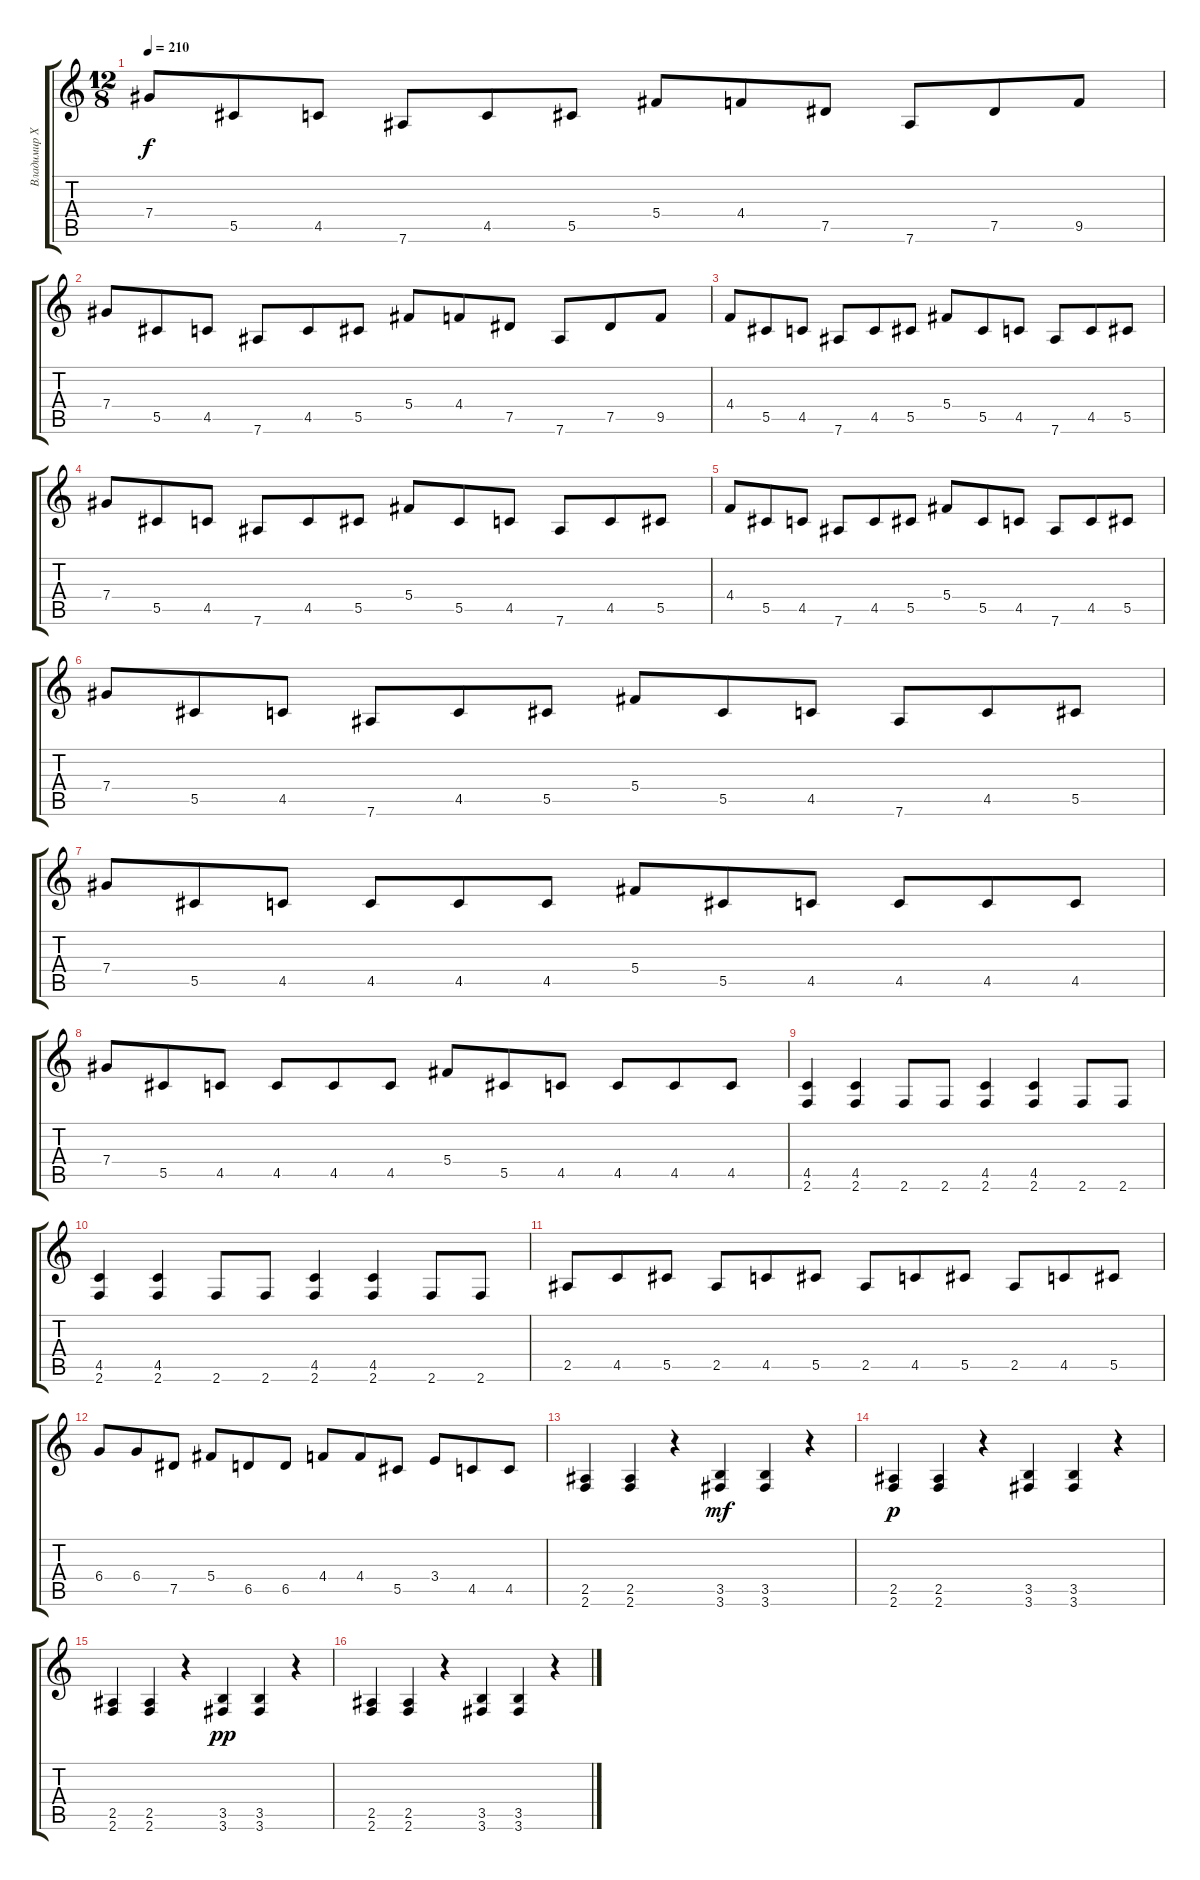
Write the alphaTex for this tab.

\track ("Владимир Холстинин" "Владимир Х") {instrument overdrivenguitar}
\staff {score tabs}
\tuning (Eb4 Bb3 Gb3 Db3 Ab2 Eb2) {hide}
\ts (12 8)
\tempo 210
\clef g2
\ks c
7.4.8{dy f} 5.5.8 4.5.8 7.6.8 4.5.8 5.5.8 5.4.8 4.4.8 7.5.8 7.6.8 7.5.8 9.5.8 |
7.4.8 5.5.8 4.5.8 7.6.8 4.5.8 5.5.8 5.4.8 4.4.8 7.5.8 7.6.8 7.5.8 9.5.8 |
4.4.8 5.5.8 4.5.8 7.6.8 4.5.8 5.5.8 5.4.8 5.5.8 4.5.8 7.6.8 4.5.8 5.5.8 |
7.4.8 5.5.8 4.5.8 7.6.8 4.5.8 5.5.8 5.4.8 5.5.8 4.5.8 7.6.8 4.5.8 5.5.8 |
4.4.8 5.5.8 4.5.8 7.6.8 4.5.8 5.5.8 5.4.8 5.5.8 4.5.8 7.6.8 4.5.8 5.5.8 |
7.4.8 5.5.8 4.5.8 7.6.8 4.5.8 5.5.8 5.4.8 5.5.8 4.5.8 7.6.8 4.5.8 5.5.8 |
7.4.8 5.5.8 4.5.8 4.5.8 4.5.8 4.5.8 5.4.8 5.5.8 4.5.8 4.5.8 4.5.8 4.5.8 |
7.4.8 5.5.8 4.5.8 4.5.8 4.5.8 4.5.8 5.4.8 5.5.8 4.5.8 4.5.8 4.5.8 4.5.8 |
(4.5 2.6).4 (4.5 2.6).4 2.6.8 2.6.8 (4.5 2.6).4 (4.5 2.6).4 2.6.8 2.6.8 |
(4.5 2.6).4 (4.5 2.6).4 2.6.8 2.6.8 (4.5 2.6).4 (4.5 2.6).4 2.6.8 2.6.8 |
2.5.8 4.5.8 5.5.8 2.5.8 4.5.8 5.5.8 2.5.8 4.5.8 5.5.8 2.5.8 4.5.8 5.5.8 |
6.4.8 6.4.8 7.5.8 5.4.8 6.5.8 6.5.8 4.4.8 4.4.8 5.5.8 3.4.8 4.5.8 4.5.8 |
(2.5 2.6).4 (2.5 2.6).4 r.4 (3.5 3.6).4{dy mf} (3.5 3.6).4 r.4 |
(2.5 2.6).4{dy p} (2.5 2.6).4 r.4 (3.5 3.6).4 (3.5 3.6).4 r.4 |
(2.5 2.6).4 (2.5 2.6).4 r.4 (3.5 3.6).4{dy pp} (3.5 3.6).4 r.4 |
(2.5 2.6).4 (2.5 2.6).4 r.4 (3.5 3.6).4 (3.5 3.6).4 r.4
